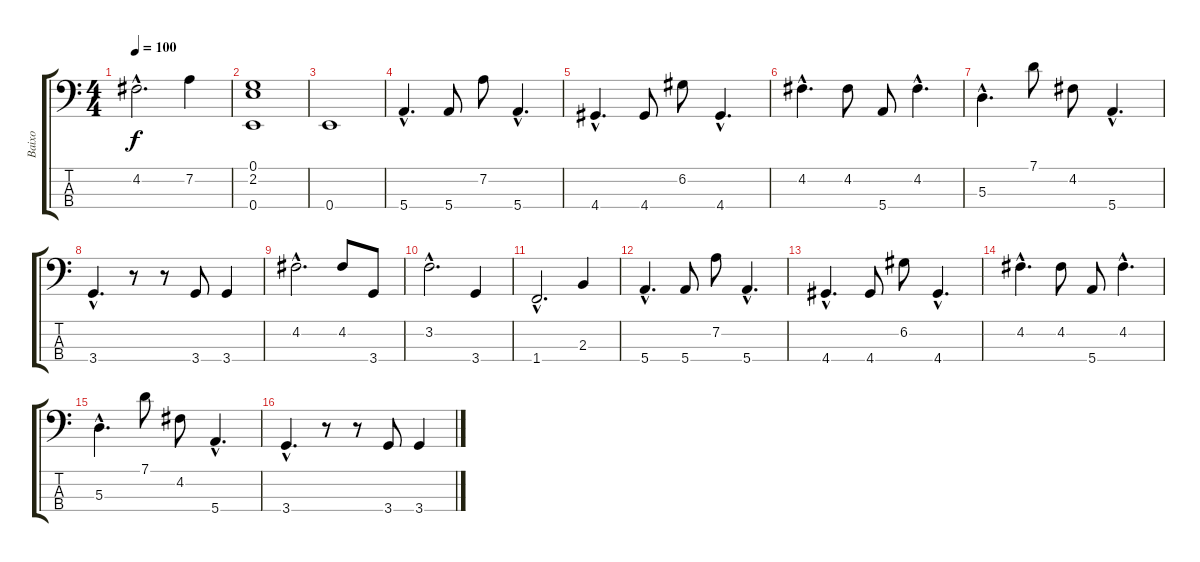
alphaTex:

\track ("Baixo" "Baixo") {instrument acousticbass}
\staff {score tabs}
\tuning (G2 D2 A1 E1) {hide}
\ts (4 4)
\tempo 100
\clef f4
\ks c
4.2{hac}.2{d dy f} 7.2.4 |
(0.1 2.2 0.4).1 |
0.4.1 |
\ks aminor
5.4{hac}.4{d} 5.4.8 7.2.8 5.4{hac}.4{d} |
\ks c
4.4{hac}.4{d} 4.4.8 6.2.8 4.4{hac}.4{d} |
4.2{hac}.4{d} 4.2.8 5.4.8 4.2{hac}.4{d} |
5.3{hac}.4{d} 7.1.8 4.2.8 5.4{hac}.4{d} |
3.4{hac}.4{d} r.8 r.8 3.4.8 3.4.4 |
4.2{hac}.2{d} 4.2.8 3.4.8 |
3.2{hac}.2{d} 3.4.4 |
1.4{hac}.2{d} 2.3.4 |
\ks aminor
5.4{hac}.4{d} 5.4.8 7.2.8 5.4{hac}.4{d} |
\ks c
4.4{hac}.4{d} 4.4.8 6.2.8 4.4{hac}.4{d} |
4.2{hac}.4{d} 4.2.8 5.4.8 4.2{hac}.4{d} |
5.3{hac}.4{d} 7.1.8 4.2.8 5.4{hac}.4{d} |
3.4{hac}.4{d} r.8 r.8 3.4.8 3.4.4
